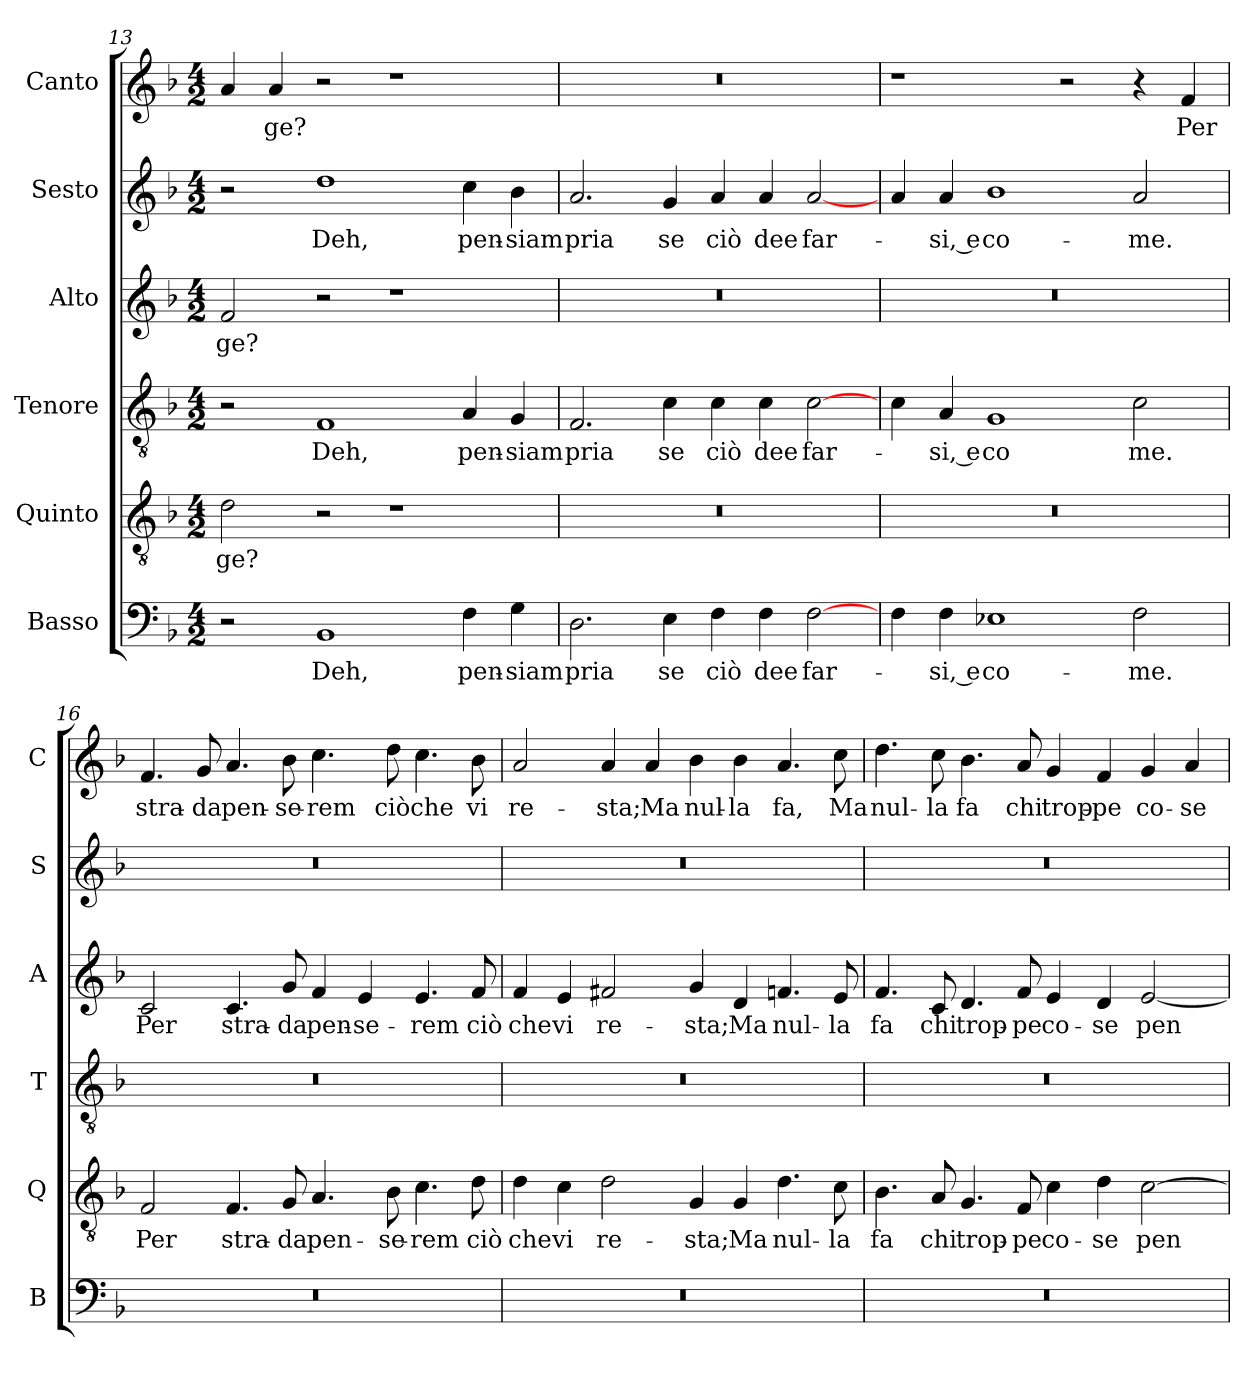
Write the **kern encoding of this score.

**kern	**text	**kern	**text	**kern	**text	**kern	**text	**kern	**text	**kern	**text
*part6	*part6	*part5	*part5	*part4	*part4	*part3	*part3	*part2	*part2	*part1	*part1
*staff6	*staff6	*staff5	*staff5	*staff4	*staff4	*staff3	*staff3	*staff2	*staff2	*staff1	*staff1
*I"Basso	*	*I"Quinto	*	*I"Tenore	*	*I"Alto	*	*I"Sesto	*	*I"Canto	*
*I'B	*	*I'Q	*	*I'T	*	*I'A	*	*I'S	*	*I'C	*
*clefF4	*	*clefGv2	*	*clefGv2	*	*clefG2	*	*clefG2	*	*clefG2	*
*k[b-]	*	*k[b-]	*	*k[b-]	*	*k[b-]	*	*k[b-]	*	*k[b-]	*
*d:	*	*d:	*	*d:	*	*d:	*	*d:	*	*d:	*
*M4/2	*	*M4/2	*	*M4/2	*	*M4/2	*	*M4/2	*	*M4/2	*
=13	=13	=13	=13	=13	=13	=13	=13	=13	=13	=13	=13
2r	.	2d	-ge?	2r	.	2f	-ge?	2r	.	4a	.
.	.	.	.	.	.	.	.	.	.	4a	-ge?
1BB-	Deh,	2r	.	1F	Deh,	2r	.	1dd	Deh,	2r	.
.	.	1r	.	.	.	1r	.	.	.	1r	.
4F	pen-	.	.	4A	pen-	.	.	4cc	pen-	.	.
4G	-siam	.	.	4G	-siam	.	.	4b-	-siam	.	.
=14	=14	=14	=14	=14	=14	=14	=14	=14	=14	=14	=14
2.D	pria	0r	.	2.F	pria	0r	.	2.a	pria	0r	.
4E	se	.	.	4c	se	.	.	4g	se	.	.
4F	ciò	.	.	4c	ciò	.	.	4a	ciò	.	.
4F	dee	.	.	4c	dee	.	.	4a	dee	.	.
[2F	far-	.	.	[2c	far-	.	.	[2a	far-	.	.
=15	=15	=15	=15	=15	=15	=15	=15	=15	=15	=15	=15
4F	.	0r	.	4c	.	0r	.	4a	.	1r	.
4F	-si, e	.	.	4A	-si, e	.	.	4a	-si, e	.	.
1E-X	co-	.	.	1G	co	.	.	1b-	co-	.	.
.	.	.	.	.	.	.	.	.	.	2r	.
2F	-me.	.	.	2c	me.	.	.	2a	-me.	4r	.
.	.	.	.	.	.	.	.	.	.	4f	Per
=16	=16	=16	=16	=16	=16	=16	=16	=16	=16	=16	=16
0r	.	2F	Per	0r	.	2c	Per	0r	.	4.f	stra-
.	.	.	.	.	.	.	.	.	.	8g	-da
.	.	4.F	stra-	.	.	4.c	stra-	.	.	4.a	pen-
.	.	8G	-da	.	.	8g	-da	.	.	8b-	-se-
.	.	4.A	pen-	.	.	4f	pen-	.	.	4.cc	-rem
.	.	.	.	.	.	4e	-se-	.	.	.	.
.	.	8B-	-se-	.	.	.	.	.	.	8dd	ciò
.	.	4.c	-rem	.	.	4.e	-rem	.	.	4.cc	che
.	.	8d	ciò	.	.	8f	ciò	.	.	8b-	vi
=17	=17	=17	=17	=17	=17	=17	=17	=17	=17	=17	=17
0r	.	4d	che	0r	.	4f	che	0r	.	2a	re-
.	.	4c	vi	.	.	4e	vi	.	.	.	.
.	.	2d	re-	.	.	2f#X	re-	.	.	4a	-sta;
.	.	.	.	.	.	.	.	.	.	4a	Ma
.	.	4G	-sta;	.	.	4g	-sta;	.	.	4b-	nul-
.	.	4G	Ma	.	.	4d	Ma	.	.	4b-	-la
.	.	4.d	nul-	.	.	4.fn	nul-	.	.	4.a	fa,
.	.	8c	-la	.	.	8e	-la	.	.	8cc	Ma
=18	=18	=18	=18	=18	=18	=18	=18	=18	=18	=18	=18
0r	.	4.B-	fa	0r	.	4.f	fa	0r	.	4.dd	nul-
.	.	8A	chi	.	.	8c	chi	.	.	8cc	-la
.	.	4.G	trop-	.	.	4.d	trop-	.	.	4.b-	fa
.	.	8F	-pe	.	.	8f	-pe	.	.	8a	chi
.	.	4c	co-	.	.	4e	co-	.	.	4g	trop-
.	.	4d	-se	.	.	4d	-se	.	.	4f	-pe
.	.	[2c	pen-	.	.	[2e	pen-	.	.	4g	co-
.	.	.	.	.	.	.	.	.	.	4a	-se
=	=	=	=	=	=	=	=	=	=	=	=
*-	*-	*-	*-	*-	*-	*-	*-	*-	*-	*-	*-
